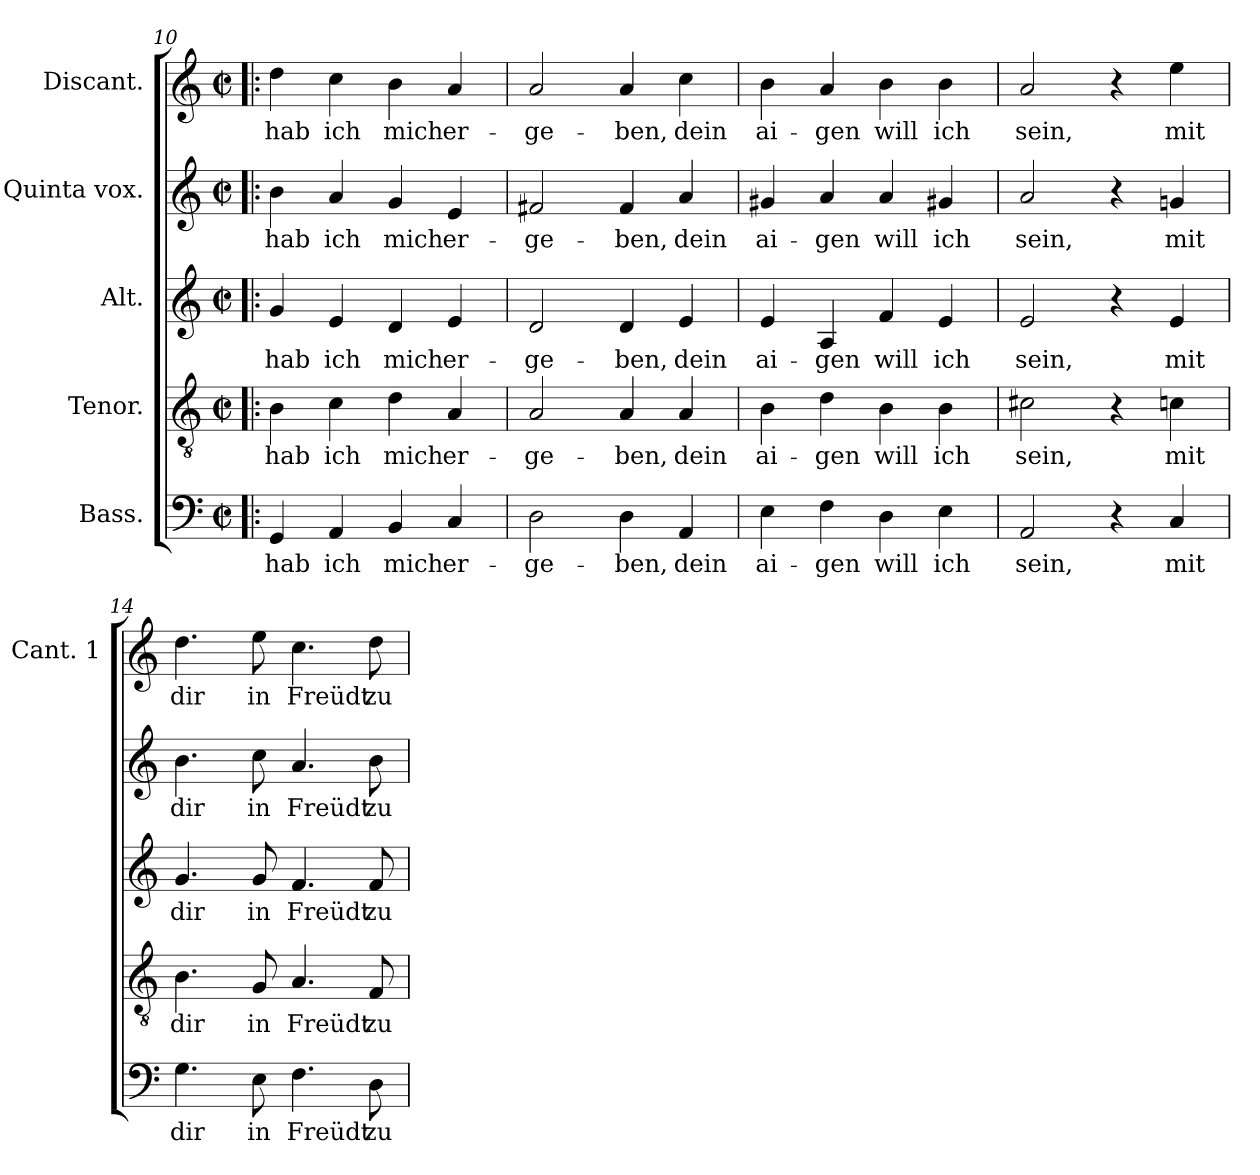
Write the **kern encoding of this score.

**kern	**text	**kern	**text	**kern	**text	**kern	**text	**kern	**text
*part5	*part5	*part4	*part4	*part3	*part3	*part2	*part2	*part1	*part1
*staff5	*staff5	*staff4	*staff4	*staff3	*staff3	*staff2	*staff2	*staff1	*staff1
*I"Bass.	*	*I"Tenor.	*	*I"Alt.	*	*I"Quinta vox.	*	*I"Discant.	*
*	*	*	*	*	*	*	*	*I'Cant. 1	*
!!LO:PB:g=z
*clefF4	*	*clefGv2	*	*clefG2	*	*clefG2	*	*clefG2	*
*	*	*ITrd7c12	*	*	*	*	*	*	*
*k[]	*	*k[]	*	*k[]	*	*k[]	*	*k[]	*
*C:	*	*C:	*	*C:	*	*C:	*	*C:	*
*M2/2	*	*M2/2	*	*M2/2	*	*M2/2	*	*M2/2	*
*met(c|)	*	*met(c|)	*	*met(c|)	*	*met(c|)	*	*met(c|)	*
=10!|:	=10!|:	=10!|:	=10!|:	=10!|:	=10!|:	=10!|:	=10!|:	=10!|:	=10!|:
!	!LO:LY:b:color=#000000	!	!	!	!	!	!	!	!
!	!	!	!LO:LY:b:color=#000000	!	!	!	!	!	!
!	!	!	!	!	!LO:LY:b:color=#000000	!	!	!	!
!	!	!	!	!	!	!	!LO:LY:b:color=#000000	!	!
!	!	!	!	!	!	!	!	!	!LO:LY:b:color=#000000
4GGi/	hab	4BBi\	hab	4gi/	hab	4bi\	hab	4ddi\	hab
!	!LO:LY:b:color=#000000	!	!	!	!	!	!	!	!
!	!	!	!LO:LY:b:color=#000000	!	!	!	!	!	!
!	!	!	!	!	!LO:LY:b:color=#000000	!	!	!	!
!	!	!	!	!	!	!	!LO:LY:b:color=#000000	!	!
!	!	!	!	!	!	!	!	!	!LO:LY:b:color=#000000
4AAi/	ich	4Ci\	ich	4ei/	ich	4ai/	ich	4cci\	ich
!	!LO:LY:b:color=#000000	!	!	!	!	!	!	!	!
!	!	!	!LO:LY:b:color=#000000	!	!	!	!	!	!
!	!	!	!	!	!LO:LY:b:color=#000000	!	!	!	!
!	!	!	!	!	!	!	!LO:LY:b:color=#000000	!	!
!	!	!	!	!	!	!	!	!	!LO:LY:b:color=#000000
4BBi/	mich	4Di\	mich	4di/	mich	4gi/	mich	4bi\	mich
!	!LO:LY:b:color=#000000	!	!	!	!	!	!	!	!
!	!	!	!LO:LY:b:color=#000000	!	!	!	!	!	!
!	!	!	!	!	!LO:LY:b:color=#000000	!	!	!	!
!	!	!	!	!	!	!	!LO:LY:b:color=#000000	!	!
!	!	!	!	!	!	!	!	!	!LO:LY:b:color=#000000
4Ci/	er-	4AAi/	er-	4ei/	er-	4ei/	er-	4ai/	er-
=11	=11	=11	=11	=11	=11	=11	=11	=11	=11
!	!LO:LY:b:color=#000000	!	!	!	!	!	!	!	!
!	!	!	!LO:LY:b:color=#000000	!	!	!	!	!	!
!	!	!	!	!	!LO:LY:b:color=#000000	!	!	!	!
!	!	!	!	!	!	!	!LO:LY:b:color=#000000	!	!
!	!	!	!	!	!	!	!	!	!LO:LY:b:color=#000000
2Di\	-ge-	2AAi/	-ge-	2di/	-ge-	2f#Xi/	-ge-	2ai/	-ge-
!	!LO:LY:b:color=#000000	!	!	!	!	!	!	!	!
!	!	!	!LO:LY:b:color=#000000	!	!	!	!	!	!
!	!	!	!	!	!LO:LY:b:color=#000000	!	!	!	!
!	!	!	!	!	!	!	!LO:LY:b:color=#000000	!	!
!	!	!	!	!	!	!	!	!	!LO:LY:b:color=#000000
4Di\	-ben,	4AAi/	-ben,	4di/	-ben,	4f#i/	-ben,	4ai/	-ben,
!	!LO:LY:b:color=#000000	!	!	!	!	!	!	!	!
!	!	!	!LO:LY:b:color=#000000	!	!	!	!	!	!
!	!	!	!	!	!LO:LY:b:color=#000000	!	!	!	!
!	!	!	!	!	!	!	!LO:LY:b:color=#000000	!	!
!	!	!	!	!	!	!	!	!	!LO:LY:b:color=#000000
4AAi/	dein	4AAi/	dein	4ei/	dein	4ai/	dein	4cci\	dein
=12	=12	=12	=12	=12	=12	=12	=12	=12	=12
!	!LO:LY:b:color=#000000	!	!	!	!	!	!	!	!
!	!	!	!LO:LY:b:color=#000000	!	!	!	!	!	!
!	!	!	!	!	!LO:LY:b:color=#000000	!	!	!	!
!	!	!	!	!	!	!	!LO:LY:b:color=#000000	!	!
!	!	!	!	!	!	!	!	!	!LO:LY:b:color=#000000
4Ei\	ai-	4BBi\	ai-	4ei/	ai-	4g#Xi/	ai-	4bi\	ai-
!	!LO:LY:b:color=#000000	!	!	!	!	!	!	!	!
!	!	!	!LO:LY:b:color=#000000	!	!	!	!	!	!
!	!	!	!	!	!LO:LY:b:color=#000000	!	!	!	!
!	!	!	!	!	!	!	!LO:LY:b:color=#000000	!	!
!	!	!	!	!	!	!	!	!	!LO:LY:b:color=#000000
4Fi\	-gen	4Di\	-gen	4Ai/	-gen	4ai/	-gen	4ai/	-gen
!	!LO:LY:b:color=#000000	!	!	!	!	!	!	!	!
!	!	!	!LO:LY:b:color=#000000	!	!	!	!	!	!
!	!	!	!	!	!LO:LY:b:color=#000000	!	!	!	!
!	!	!	!	!	!	!	!LO:LY:b:color=#000000	!	!
!	!	!	!	!	!	!	!	!	!LO:LY:b:color=#000000
4Di\	will	4BBi\	will	4fi/	will	4ai/	will	4bi\	will
!	!LO:LY:b:color=#000000	!	!	!	!	!	!	!	!
!	!	!	!LO:LY:b:color=#000000	!	!	!	!	!	!
!	!	!	!	!	!LO:LY:b:color=#000000	!	!	!	!
!	!	!	!	!	!	!	!LO:LY:b:color=#000000	!	!
!	!	!	!	!	!	!	!	!	!LO:LY:b:color=#000000
4Ei\	ich	4BBi\	ich	4ei/	ich	4g#Xi/	ich	4bi\	ich
=13	=13	=13	=13	=13	=13	=13	=13	=13	=13
!	!LO:LY:b:color=#000000	!	!	!	!	!	!	!	!
!	!	!	!LO:LY:b:color=#000000	!	!	!	!	!	!
!	!	!	!	!	!LO:LY:b:color=#000000	!	!	!	!
!	!	!	!	!	!	!	!LO:LY:b:color=#000000	!	!
!	!	!	!	!	!	!	!	!	!LO:LY:b:color=#000000
2AAi/	sein,	2C#Xi\	sein,	2ei/	sein,	2ai/	sein,	2ai/	sein,
4r	.	4r	.	4r	.	4r	.	4r	.
!	!LO:LY:b:color=#000000	!	!	!	!	!	!	!	!
!	!	!	!LO:LY:b:color=#000000	!	!	!	!	!	!
!	!	!	!	!	!LO:LY:b:color=#000000	!	!	!	!
!	!	!	!	!	!	!	!LO:LY:b:color=#000000	!	!
!	!	!	!	!	!	!	!	!	!LO:LY:b:color=#000000
4Ci/	mit	4Cni\	mit	4ei/	mit	4gni/	mit	4eei\	mit
=14	=14	=14	=14	=14	=14	=14	=14	=14	=14
!	!LO:LY:b:color=#000000	!	!	!	!	!	!	!	!
!	!	!	!LO:LY:b:color=#000000	!	!	!	!	!	!
!	!	!	!	!	!LO:LY:b:color=#000000	!	!	!	!
!	!	!	!	!	!	!	!LO:LY:b:color=#000000	!	!
!	!	!	!	!	!	!	!	!	!LO:LY:b:color=#000000
4.Gi\	dir	4.BBi\	dir	4.gi/	dir	4.bi\	dir	4.ddi\	dir
!	!LO:LY:b:color=#000000	!	!	!	!	!	!	!	!
!	!	!	!LO:LY:b:color=#000000	!	!	!	!	!	!
!	!	!	!	!	!LO:LY:b:color=#000000	!	!	!	!
!	!	!	!	!	!	!	!LO:LY:b:color=#000000	!	!
!	!	!	!	!	!	!	!	!	!LO:LY:b:color=#000000
8Ei\	in	8GGi/	in	8gi/	in	8cci\	in	8eei\	in
!	!LO:LY:b:color=#000000	!	!	!	!	!	!	!	!
!	!	!	!LO:LY:b:color=#000000	!	!	!	!	!	!
!	!	!	!	!	!LO:LY:b:color=#000000	!	!	!	!
!	!	!	!	!	!	!	!LO:LY:b:color=#000000	!	!
!	!	!	!	!	!	!	!	!	!LO:LY:b:color=#000000
4.Fi\	Freüdt	4.AAi/	Freüdt	4.fi/	Freüdt	4.ai/	Freüdt	4.cci\	Freüdt
!	!LO:LY:b:color=#000000	!	!	!	!	!	!	!	!
!	!	!	!LO:LY:b:color=#000000	!	!	!	!	!	!
!	!	!	!	!	!LO:LY:b:color=#000000	!	!	!	!
!	!	!	!	!	!	!	!LO:LY:b:color=#000000	!	!
!	!	!	!	!	!	!	!	!	!LO:LY:b:color=#000000
8Di\	zu	8FFi/	zu	8fi/	zu	8bi\	zu	8ddi\	zu
=	=	=	=	=	=	=	=	=	=
*-	*-	*-	*-	*-	*-	*-	*-	*-	*-
